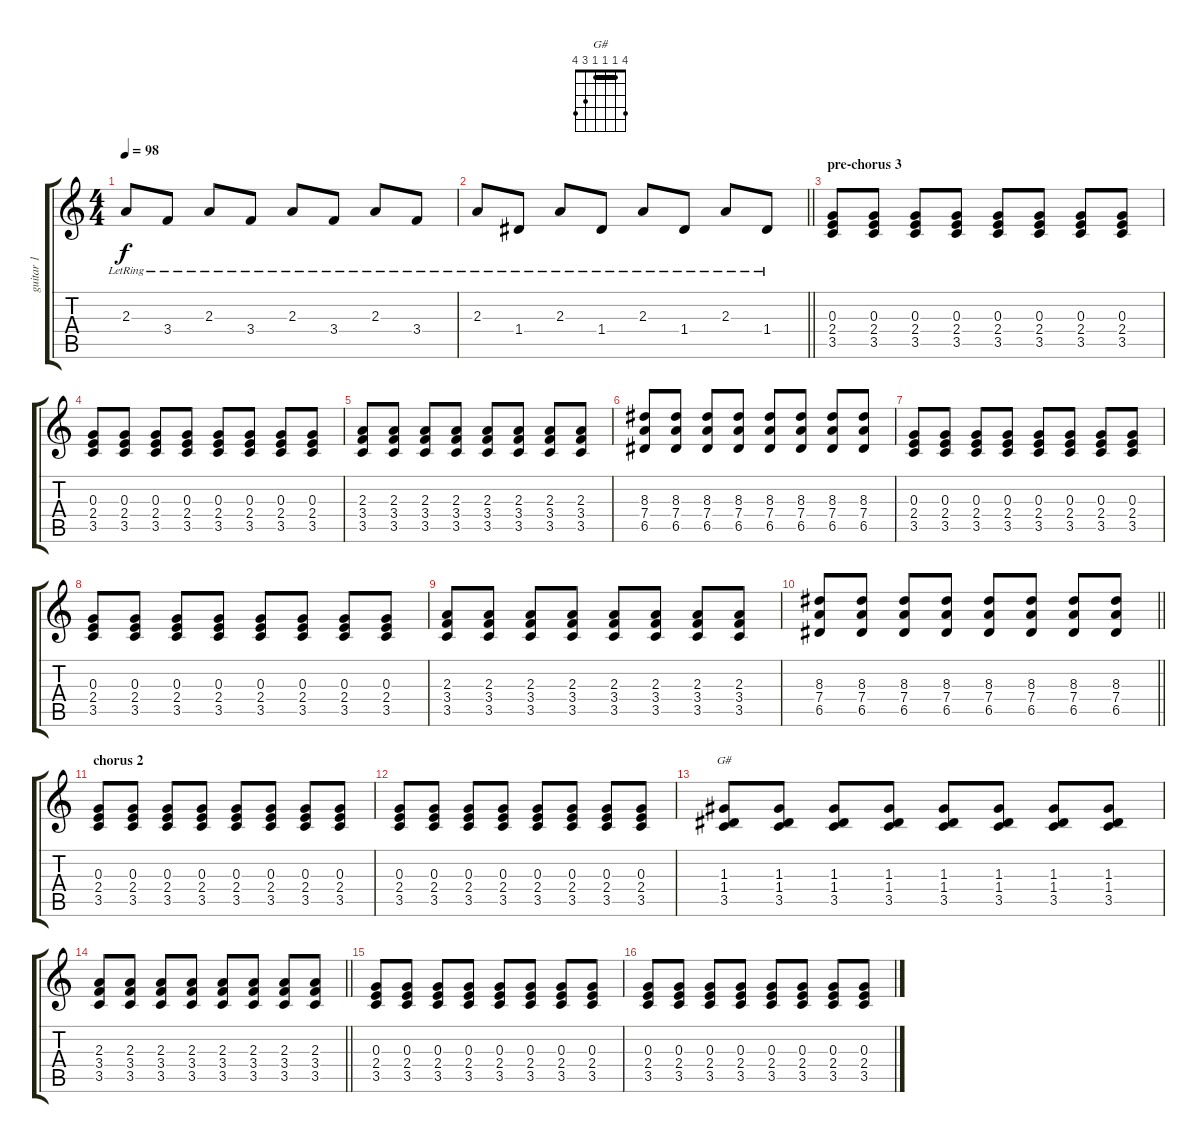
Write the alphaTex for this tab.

\track ("guitar 1" "guitar 1") {instrument electricguitarjazz}
\staff {score tabs}
\tuning (E4 B3 G3 D3 A2 E2) {hide}
\chord ("G#" 4 1 1 1 3 4) {barre 1}
\ts (4 4)
\tempo 98
\clef g2
\ks c
2.3{lr}.8{dy f volume 7 instrument overdrivenguitar} 3.4{lr}.8 2.3{lr}.8 3.4{lr}.8 2.3{lr}.8 3.4{lr}.8 2.3{lr}.8 3.4{lr}.8 |
\barLineRight lightlight
2.3{lr}.8 1.4{lr}.8 2.3{lr}.8 1.4{lr}.8 2.3{lr}.8 1.4{lr}.8 2.3{lr}.8 1.4{lr}.8 |
\section ("" "pre-chorus 3")
(0.3 2.4 3.5).8 (0.3 2.4 3.5).8 (0.3 2.4 3.5).8 (0.3 2.4 3.5).8 (0.3 2.4 3.5).8 (0.3 2.4 3.5).8 (0.3 2.4 3.5).8 (0.3 2.4 3.5).8 |
(0.3 2.4 3.5).8 (0.3 2.4 3.5).8 (0.3 2.4 3.5).8 (0.3 2.4 3.5).8 (0.3 2.4 3.5).8 (0.3 2.4 3.5).8 (0.3 2.4 3.5).8 (0.3 2.4 3.5).8 |
(2.3 3.4 3.5).8 (2.3 3.4 3.5).8 (2.3 3.4 3.5).8 (2.3 3.4 3.5).8 (2.3 3.4 3.5).8 (2.3 3.4 3.5).8 (2.3 3.4 3.5).8 (2.3 3.4 3.5).8 |
(8.3 7.4 6.5).8 (8.3 7.4 6.5).8 (8.3 7.4 6.5).8 (8.3 7.4 6.5).8 (8.3 7.4 6.5).8 (8.3 7.4 6.5).8 (8.3 7.4 6.5).8 (8.3 7.4 6.5).8 |
(0.3 2.4 3.5).8 (0.3 2.4 3.5).8 (0.3 2.4 3.5).8 (0.3 2.4 3.5).8 (0.3 2.4 3.5).8 (0.3 2.4 3.5).8 (0.3 2.4 3.5).8 (0.3 2.4 3.5).8 |
(0.3 2.4 3.5).8 (0.3 2.4 3.5).8 (0.3 2.4 3.5).8 (0.3 2.4 3.5).8 (0.3 2.4 3.5).8 (0.3 2.4 3.5).8 (0.3 2.4 3.5).8 (0.3 2.4 3.5).8 |
(2.3 3.4 3.5).8 (2.3 3.4 3.5).8 (2.3 3.4 3.5).8 (2.3 3.4 3.5).8 (2.3 3.4 3.5).8 (2.3 3.4 3.5).8 (2.3 3.4 3.5).8 (2.3 3.4 3.5).8 |
\barLineRight lightlight
(8.3 7.4 6.5).8 (8.3 7.4 6.5).8 (8.3 7.4 6.5).8 (8.3 7.4 6.5).8 (8.3 7.4 6.5).8 (8.3 7.4 6.5).8 (8.3 7.4 6.5).8 (8.3 7.4 6.5).8 |
\section ("" "chorus 2")
(0.3 2.4 3.5).8 (0.3 2.4 3.5).8 (0.3 2.4 3.5).8 (0.3 2.4 3.5).8 (0.3 2.4 3.5).8 (0.3 2.4 3.5).8 (0.3 2.4 3.5).8 (0.3 2.4 3.5).8 |
(0.3 2.4 3.5).8 (0.3 2.4 3.5).8 (0.3 2.4 3.5).8 (0.3 2.4 3.5).8 (0.3 2.4 3.5).8 (0.3 2.4 3.5).8 (0.3 2.4 3.5).8 (0.3 2.4 3.5).8 |
(1.3 1.4 3.5).8{ch "G#"} (1.3 1.4 3.5).8 (1.3 1.4 3.5).8 (1.3 1.4 3.5).8 (1.3 1.4 3.5).8 (1.3 1.4 3.5).8 (1.3 1.4 3.5).8 (1.3 1.4 3.5).8 |
\barLineRight lightlight
(2.3 3.4 3.5).8 (2.3 3.4 3.5).8 (2.3 3.4 3.5).8 (2.3 3.4 3.5).8 (2.3 3.4 3.5).8 (2.3 3.4 3.5).8 (2.3 3.4 3.5).8 (2.3 3.4 3.5).8 |
(0.3 2.4 3.5).8 (0.3 2.4 3.5).8 (0.3 2.4 3.5).8 (0.3 2.4 3.5).8 (0.3 2.4 3.5).8 (0.3 2.4 3.5).8 (0.3 2.4 3.5).8 (0.3 2.4 3.5).8 |
(0.3 2.4 3.5).8 (0.3 2.4 3.5).8 (0.3 2.4 3.5).8 (0.3 2.4 3.5).8 (0.3 2.4 3.5).8 (0.3 2.4 3.5).8 (0.3 2.4 3.5).8 (0.3 2.4 3.5).8
